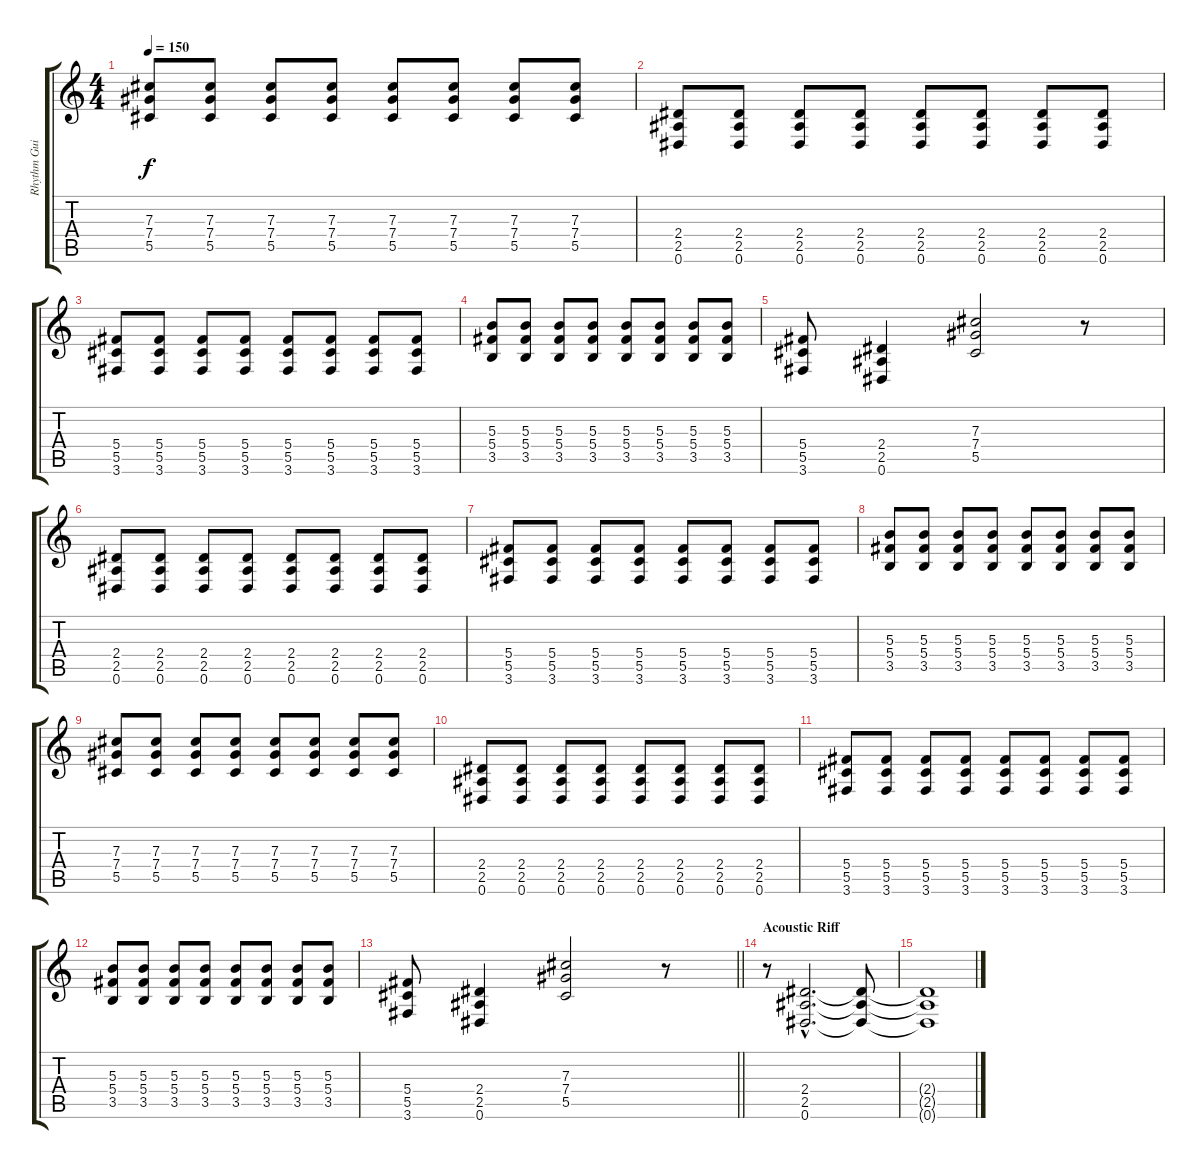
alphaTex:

\track ("Rhythm Guitar" "Rhythm Gui") {instrument distortionguitar}
\staff {score tabs}
\tuning (Eb4 Bb3 Gb3 Db3 Ab2 Eb2) {hide}
\ts (4 4)
\tempo 150
\clef g2
\ks c
(7.3 7.4 5.5).8{dy f} (7.3 7.4 5.5).8 (7.3 7.4 5.5).8 (7.3 7.4 5.5).8 (7.3 7.4 5.5).8 (7.3 7.4 5.5).8 (7.3 7.4 5.5).8 (7.3 7.4 5.5).8 |
(2.4 2.5 0.6).8 (2.4 2.5 0.6).8 (2.4 2.5 0.6).8 (2.4 2.5 0.6).8 (2.4 2.5 0.6).8 (2.4 2.5 0.6).8 (2.4 2.5 0.6).8 (2.4 2.5 0.6).8 |
(5.4 5.5 3.6).8 (5.4 5.5 3.6).8 (5.4 5.5 3.6).8 (5.4 5.5 3.6).8 (5.4 5.5 3.6).8 (5.4 5.5 3.6).8 (5.4 5.5 3.6).8 (5.4 5.5 3.6).8 |
(5.3 5.4 3.5).8 (5.3 5.4 3.5).8 (5.3 5.4 3.5).8 (5.3 5.4 3.5).8 (5.3 5.4 3.5).8 (5.3 5.4 3.5).8 (5.3 5.4 3.5).8 (5.3 5.4 3.5).8 |
(5.4 5.5 3.6).8 (2.4 2.5 0.6).4 (7.3 7.4 5.5).2 r.8 |
(2.4 2.5 0.6).8 (2.4 2.5 0.6).8 (2.4 2.5 0.6).8 (2.4 2.5 0.6).8 (2.4 2.5 0.6).8 (2.4 2.5 0.6).8 (2.4 2.5 0.6).8 (2.4 2.5 0.6).8 |
(5.4 5.5 3.6).8 (5.4 5.5 3.6).8 (5.4 5.5 3.6).8 (5.4 5.5 3.6).8 (5.4 5.5 3.6).8 (5.4 5.5 3.6).8 (5.4 5.5 3.6).8 (5.4 5.5 3.6).8 |
(5.3 5.4 3.5).8 (5.3 5.4 3.5).8 (5.3 5.4 3.5).8 (5.3 5.4 3.5).8 (5.3 5.4 3.5).8 (5.3 5.4 3.5).8 (5.3 5.4 3.5).8 (5.3 5.4 3.5).8 |
(7.3 7.4 5.5).8 (7.3 7.4 5.5).8 (7.3 7.4 5.5).8 (7.3 7.4 5.5).8 (7.3 7.4 5.5).8 (7.3 7.4 5.5).8 (7.3 7.4 5.5).8 (7.3 7.4 5.5).8 |
(2.4 2.5 0.6).8 (2.4 2.5 0.6).8 (2.4 2.5 0.6).8 (2.4 2.5 0.6).8 (2.4 2.5 0.6).8 (2.4 2.5 0.6).8 (2.4 2.5 0.6).8 (2.4 2.5 0.6).8 |
(5.4 5.5 3.6).8 (5.4 5.5 3.6).8 (5.4 5.5 3.6).8 (5.4 5.5 3.6).8 (5.4 5.5 3.6).8 (5.4 5.5 3.6).8 (5.4 5.5 3.6).8 (5.4 5.5 3.6).8 |
(5.3 5.4 3.5).8 (5.3 5.4 3.5).8 (5.3 5.4 3.5).8 (5.3 5.4 3.5).8 (5.3 5.4 3.5).8 (5.3 5.4 3.5).8 (5.3 5.4 3.5).8 (5.3 5.4 3.5).8 |
\barLineRight lightlight
(5.4 5.5 3.6).8 (2.4 2.5 0.6).4 (7.3 7.4 5.5).2 r.8 |
\section ("" "Acoustic Riff")
r.8 (2.4{hac} 2.5{hac} 0.6{hac}).2{d} (2.4{t} 2.5{t} 0.6{t}).8 |
(2.4{t} 2.5{t} 0.6{t}).1
